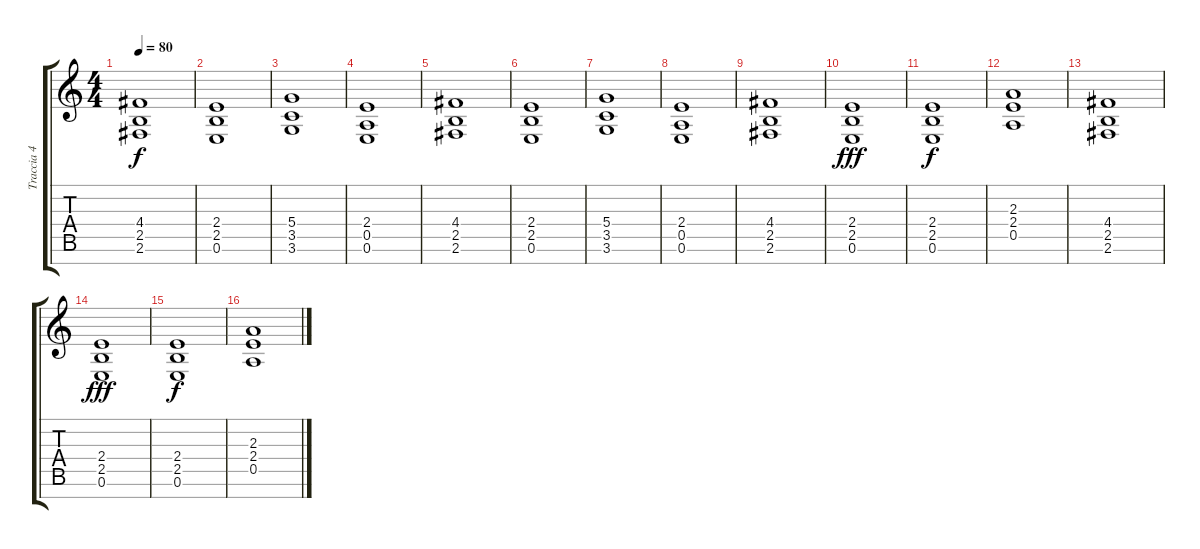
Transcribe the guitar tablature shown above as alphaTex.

\track ("Traccia 4" "Traccia 4") {instrument distortionguitar}
\staff {score tabs}
\tuning (E4 B3 G3 D3 A2 E2 B1) {hide}
\ts (4 4)
\tempo 80
\clef g2
\ks c
(4.4 2.5 2.6).1{dy f} |
(2.4 2.5 0.6).1 |
(5.4 3.5 3.6).1 |
(2.4 0.5 0.6).1 |
(4.4 2.5 2.6).1 |
(2.4 2.5 0.6).1 |
(5.4 3.5 3.6).1 |
(2.4 0.5 0.6).1 |
(4.4 2.5 2.6).1 |
(2.4 2.5 0.6).1{dy fff} |
(2.4 2.5 0.6).1{dy f} |
(2.3 2.4 0.5).1 |
(4.4 2.5 2.6).1 |
(2.4 2.5 0.6).1{dy fff} |
(2.4 2.5 0.6).1{dy f} |
(2.3 2.4 0.5).1
